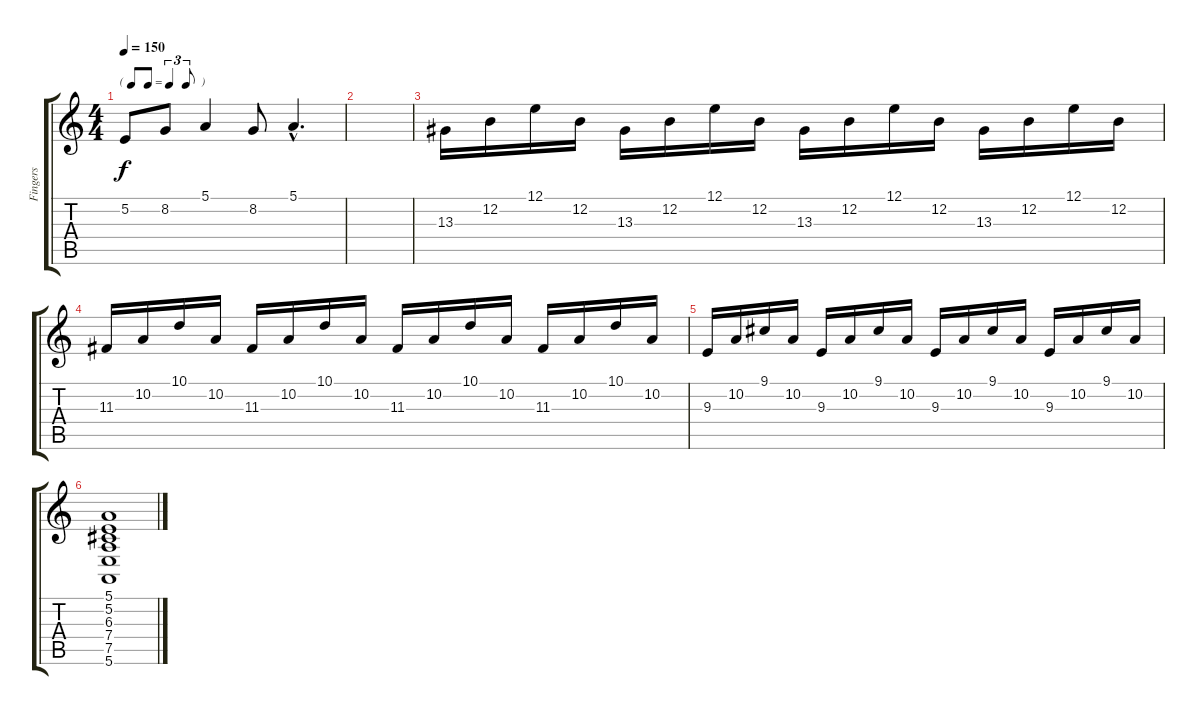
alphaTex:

\track ("Fingers" "Fingers") {instrument brightacousticpiano}
\staff {score tabs}
\tuning (E4 B3 G3 D3 A2 E2) {hide}
\ts (4 4)
\tf triplet8th
\tempo 150
\clef g2
\ks c
5.2.8{dy f} 8.2.8 5.1.4 8.2.8 5.1{hac}.4{d} |
|
13.3.16 12.2.16 12.1.16 12.2.16 13.3.16 12.2.16 12.1.16 12.2.16 13.3.16 12.2.16 12.1.16 12.2.16 13.3.16 12.2.16 12.1.16 12.2.16 |
11.3.16 10.2.16 10.1.16 10.2.16 11.3.16 10.2.16 10.1.16 10.2.16 11.3.16 10.2.16 10.1.16 10.2.16 11.3.16 10.2.16 10.1.16 10.2.16 |
9.3.16 10.2.16 9.1.16 10.2.16 9.3.16 10.2.16 9.1.16 10.2.16 9.3.16 10.2.16 9.1.16 10.2.16 9.3.16 10.2.16 9.1.16 10.2.16 |
(5.1 5.2 6.3 7.4 7.5 5.6).1
